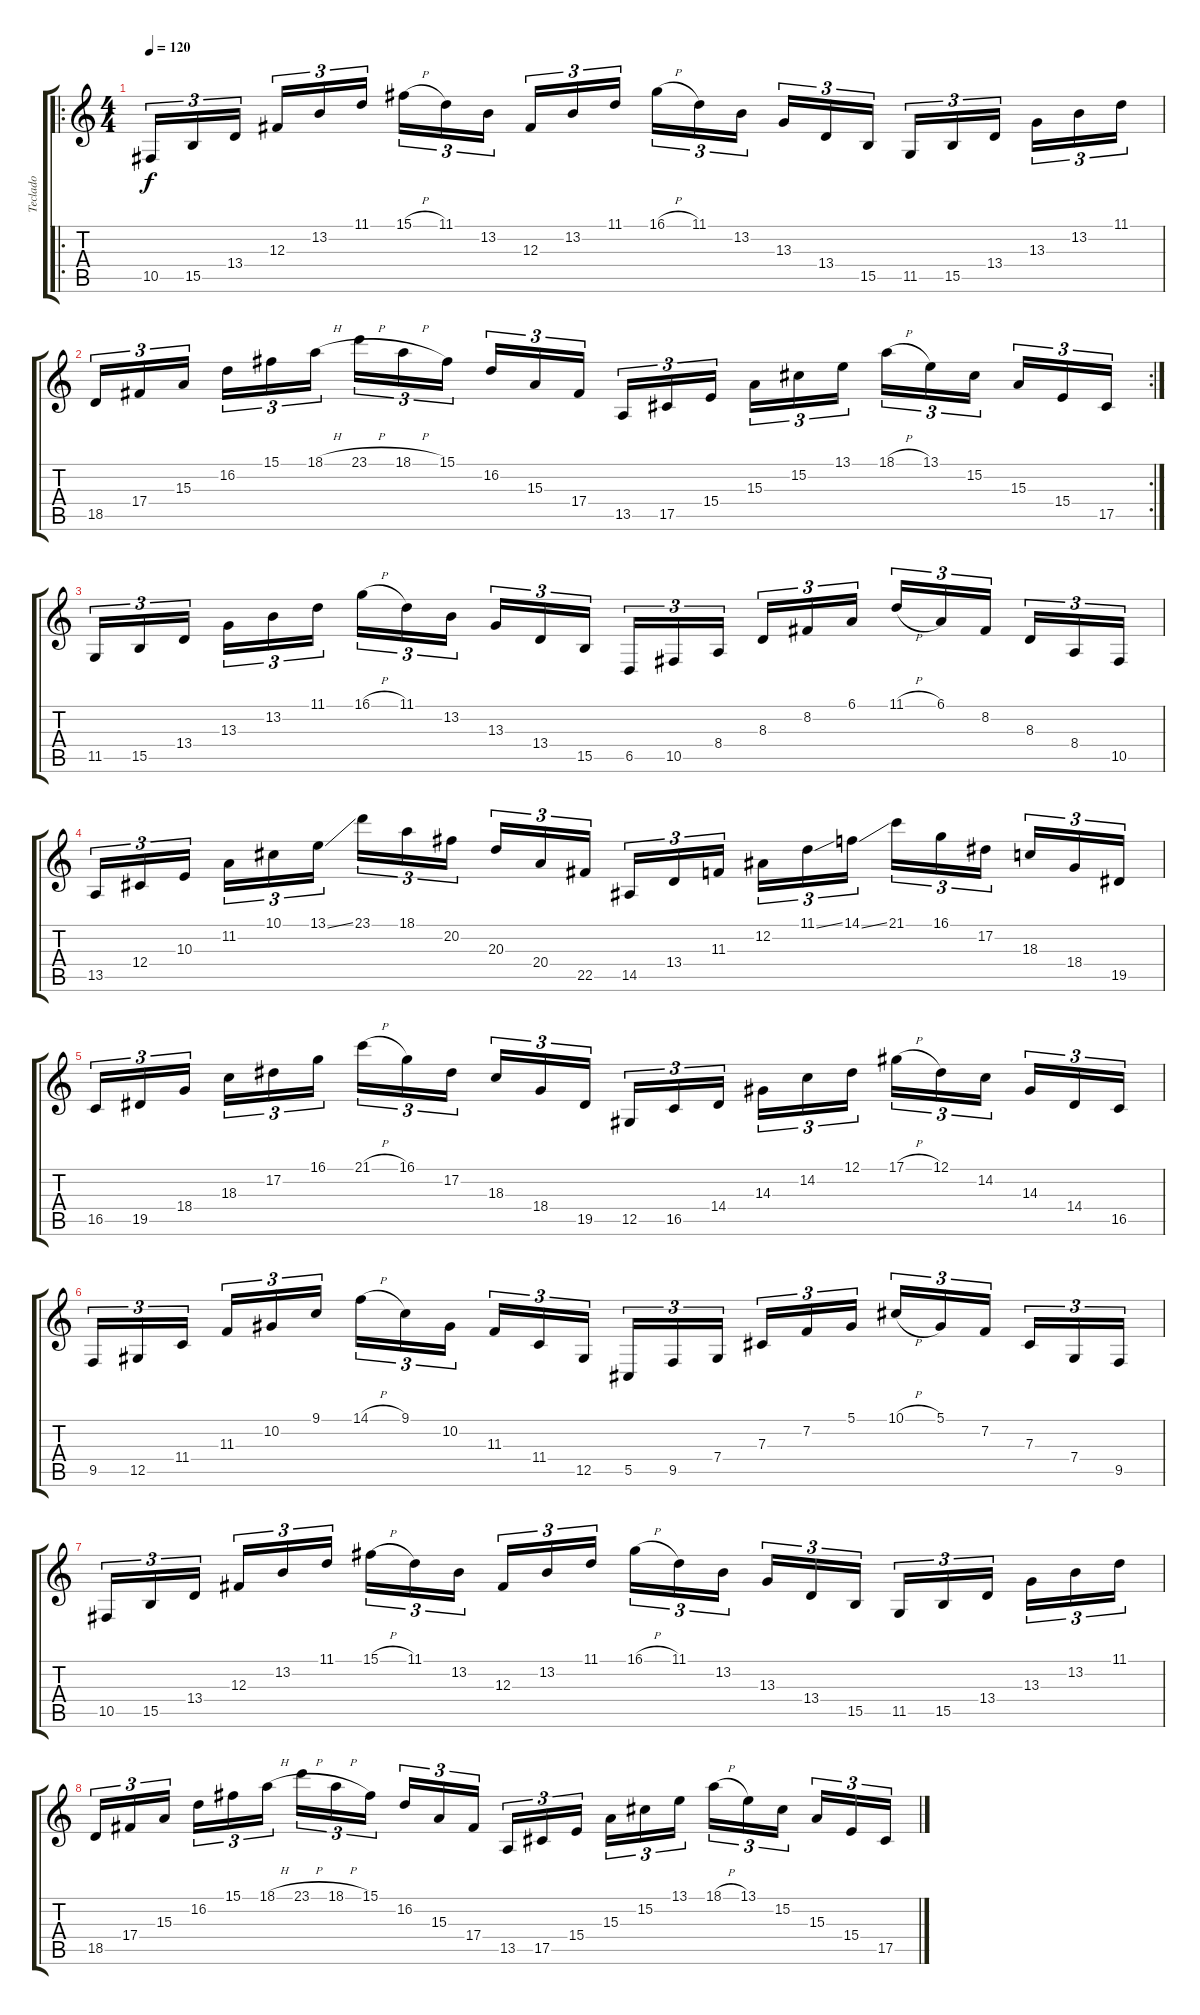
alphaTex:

\track ("Teclado" "Teclado") {instrument stringensemble1}
\staff {score tabs}
\tuning (Eb4 Bb3 Gb3 Db3 Ab2 Eb2) {hide}
\ro
\ts (4 4)
\tempo 120
\clef g2
\ks c
10.5.16{tu (3 2) dy f} 15.5.16{tu (3 2)} 13.4.16{tu (3 2)} 12.3.16{tu (3 2)} 13.2.16{tu (3 2)} 11.1.16{tu (3 2)} 15.1{h}.16{tu (3 2)} 11.1.16{tu (3 2)} 13.2.16{tu (3 2)} 12.3.16{tu (3 2)} 13.2.16{tu (3 2)} 11.1.16{tu (3 2)} 16.1{h}.16{tu (3 2)} 11.1.16{tu (3 2)} 13.2.16{tu (3 2)} 13.3.16{tu (3 2)} 13.4.16{tu (3 2)} 15.5.16{tu (3 2)} 11.5.16{tu (3 2)} 15.5.16{tu (3 2)} 13.4.16{tu (3 2)} 13.3.16{tu (3 2)} 13.2.16{tu (3 2)} 11.1.16{tu (3 2)} |
\rc 2
18.5.16{tu (3 2)} 17.4.16{tu (3 2)} 15.3.16{tu (3 2)} 16.2.16{tu (3 2)} 15.1.16{tu (3 2)} 18.1{h}.16{tu (3 2)} 23.1{h}.16{tu (3 2)} 18.1{h}.16{tu (3 2)} 15.1.16{tu (3 2)} 16.2.16{tu (3 2)} 15.3.16{tu (3 2)} 17.4.16{tu (3 2)} 13.5.16{tu (3 2)} 17.5.16{tu (3 2)} 15.4.16{tu (3 2)} 15.3.16{tu (3 2)} 15.2.16{tu (3 2)} 13.1.16{tu (3 2)} 18.1{h}.16{tu (3 2)} 13.1.16{tu (3 2)} 15.2.16{tu (3 2)} 15.3.16{tu (3 2)} 15.4.16{tu (3 2)} 17.5.16{tu (3 2)} |
11.5.16{tu (3 2)} 15.5.16{tu (3 2)} 13.4.16{tu (3 2)} 13.3.16{tu (3 2)} 13.2.16{tu (3 2)} 11.1.16{tu (3 2)} 16.1{h}.16{tu (3 2)} 11.1.16{tu (3 2)} 13.2.16{tu (3 2)} 13.3.16{tu (3 2)} 13.4.16{tu (3 2)} 15.5.16{tu (3 2)} 6.5.16{tu (3 2)} 10.5.16{tu (3 2)} 8.4.16{tu (3 2)} 8.3.16{tu (3 2)} 8.2.16{tu (3 2)} 6.1.16{tu (3 2)} 11.1{h}.16{tu (3 2)} 6.1.16{tu (3 2)} 8.2.16{tu (3 2)} 8.3.16{tu (3 2)} 8.4.16{tu (3 2)} 10.5.16{tu (3 2)} |
13.5.16{tu (3 2)} 12.4.16{tu (3 2)} 10.3.16{tu (3 2)} 11.2.16{tu (3 2)} 10.1.16{tu (3 2)} 13.1{ss}.16{tu (3 2)} 23.1.16{tu (3 2)} 18.1.16{tu (3 2)} 20.2.16{tu (3 2)} 20.3.16{tu (3 2)} 20.4.16{tu (3 2)} 22.5.16{tu (3 2)} 14.5.16{tu (3 2)} 13.4.16{tu (3 2)} 11.3.16{tu (3 2)} 12.2.16{tu (3 2)} 11.1{ss}.16{tu (3 2)} 14.1{ss}.16{tu (3 2)} 21.1.16{tu (3 2)} 16.1.16{tu (3 2)} 17.2.16{tu (3 2)} 18.3.16{tu (3 2)} 18.4.16{tu (3 2)} 19.5.16{tu (3 2)} |
16.5.16{tu (3 2)} 19.5.16{tu (3 2)} 18.4.16{tu (3 2)} 18.3.16{tu (3 2)} 17.2.16{tu (3 2)} 16.1.16{tu (3 2)} 21.1{h}.16{tu (3 2)} 16.1.16{tu (3 2)} 17.2.16{tu (3 2)} 18.3.16{tu (3 2)} 18.4.16{tu (3 2)} 19.5.16{tu (3 2)} 12.5.16{tu (3 2)} 16.5.16{tu (3 2)} 14.4.16{tu (3 2)} 14.3.16{tu (3 2)} 14.2.16{tu (3 2)} 12.1.16{tu (3 2)} 17.1{h}.16{tu (3 2)} 12.1.16{tu (3 2)} 14.2.16{tu (3 2)} 14.3.16{tu (3 2)} 14.4.16{tu (3 2)} 16.5.16{tu (3 2)} |
9.5.16{tu (3 2)} 12.5.16{tu (3 2)} 11.4.16{tu (3 2)} 11.3.16{tu (3 2)} 10.2.16{tu (3 2)} 9.1.16{tu (3 2)} 14.1{h}.16{tu (3 2)} 9.1.16{tu (3 2)} 10.2.16{tu (3 2)} 11.3.16{tu (3 2)} 11.4.16{tu (3 2)} 12.5.16{tu (3 2)} 5.5.16{tu (3 2)} 9.5.16{tu (3 2)} 7.4.16{tu (3 2)} 7.3.16{tu (3 2)} 7.2.16{tu (3 2)} 5.1.16{tu (3 2)} 10.1{h}.16{tu (3 2)} 5.1.16{tu (3 2)} 7.2.16{tu (3 2)} 7.3.16{tu (3 2)} 7.4.16{tu (3 2)} 9.5.16{tu (3 2)} |
10.5.16{tu (3 2)} 15.5.16{tu (3 2)} 13.4.16{tu (3 2)} 12.3.16{tu (3 2)} 13.2.16{tu (3 2)} 11.1.16{tu (3 2)} 15.1{h}.16{tu (3 2)} 11.1.16{tu (3 2)} 13.2.16{tu (3 2)} 12.3.16{tu (3 2)} 13.2.16{tu (3 2)} 11.1.16{tu (3 2)} 16.1{h}.16{tu (3 2)} 11.1.16{tu (3 2)} 13.2.16{tu (3 2)} 13.3.16{tu (3 2)} 13.4.16{tu (3 2)} 15.5.16{tu (3 2)} 11.5.16{tu (3 2)} 15.5.16{tu (3 2)} 13.4.16{tu (3 2)} 13.3.16{tu (3 2)} 13.2.16{tu (3 2)} 11.1.16{tu (3 2)} |
18.5.16{tu (3 2)} 17.4.16{tu (3 2)} 15.3.16{tu (3 2)} 16.2.16{tu (3 2)} 15.1.16{tu (3 2)} 18.1{h}.16{tu (3 2)} 23.1{h}.16{tu (3 2)} 18.1{h}.16{tu (3 2)} 15.1.16{tu (3 2)} 16.2.16{tu (3 2)} 15.3.16{tu (3 2)} 17.4.16{tu (3 2)} 13.5.16{tu (3 2)} 17.5.16{tu (3 2)} 15.4.16{tu (3 2)} 15.3.16{tu (3 2)} 15.2.16{tu (3 2)} 13.1.16{tu (3 2)} 18.1{h}.16{tu (3 2)} 13.1.16{tu (3 2)} 15.2.16{tu (3 2)} 15.3.16{tu (3 2)} 15.4.16{tu (3 2)} 17.5.16{tu (3 2)}
